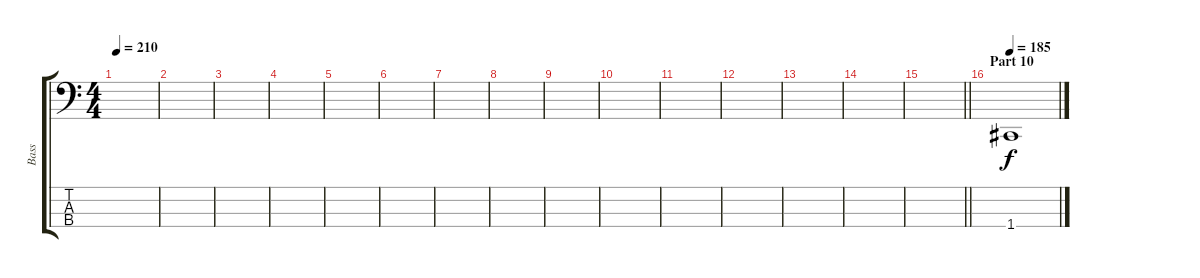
\track ("Bass" "Bass") {instrument electricbassfinger}
\staff {score tabs}
\tuning (F2 C2 G1 C1) {hide}
\ts (4 4)
\tempo 210
\clef f4
\ks c
|
|
|
|
|
|
|
|
|
|
|
|
|
|
\barLineRight lightlight
|
\section ("" "Part 10")
\tempo 185
1.4.1
